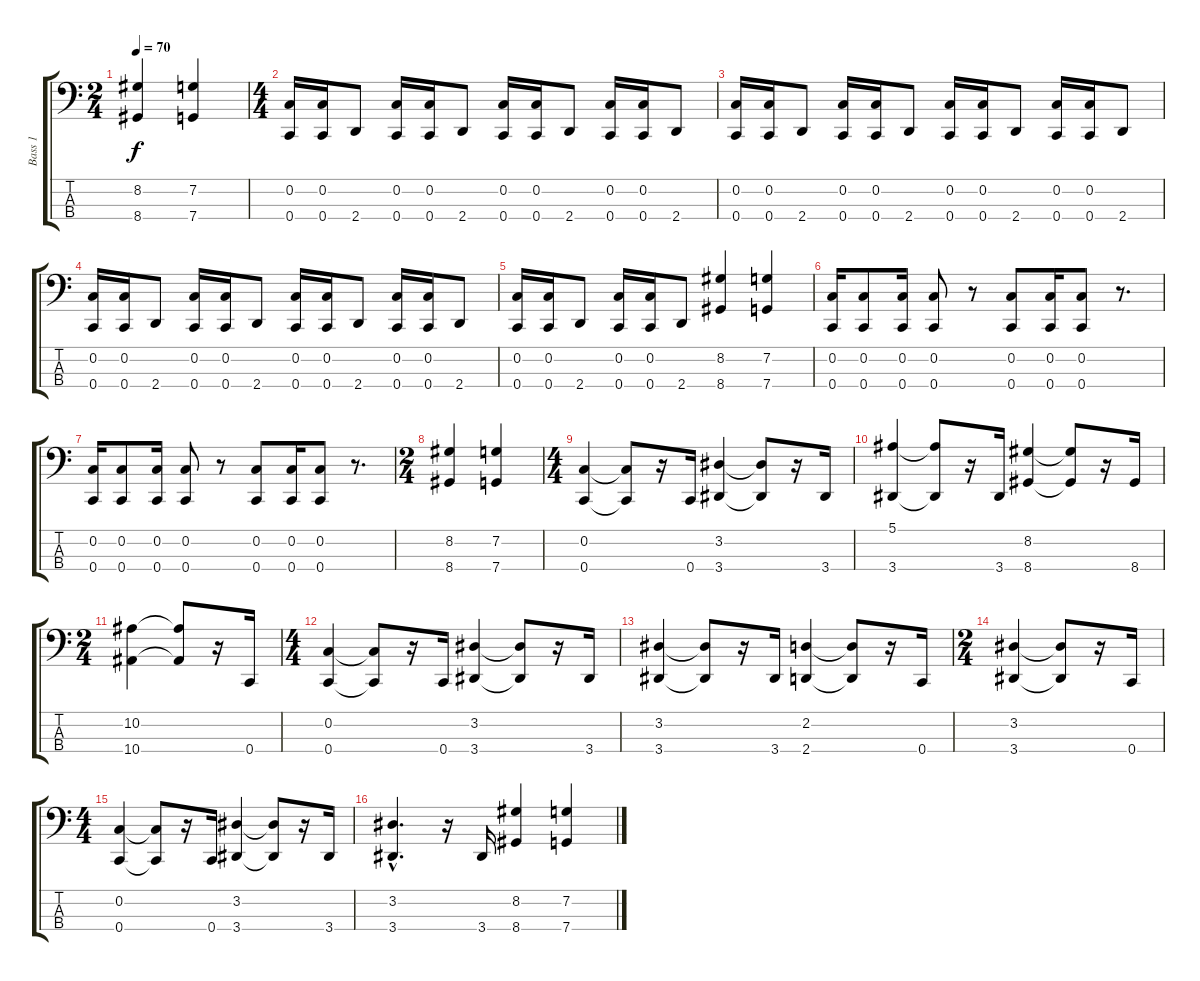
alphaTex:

\track ("Bass 1" "Bass 1") {instrument electricbassfinger}
\staff {score tabs}
\tuning (F2 C2 G1 C1) {hide}
\ts (2 4)
\tempo 70
\clef f4
\ks c
(8.2 8.4).4{dy f} (7.2 7.4).4 |
\ts (4 4)
(0.2 0.4).16 (0.2 0.4).16 2.4.8 (0.2 0.4).16 (0.2 0.4).16 2.4.8 (0.2 0.4).16 (0.2 0.4).16 2.4.8 (0.2 0.4).16 (0.2 0.4).16 2.4.8 |
(0.2 0.4).16 (0.2 0.4).16 2.4.8 (0.2 0.4).16 (0.2 0.4).16 2.4.8 (0.2 0.4).16 (0.2 0.4).16 2.4.8 (0.2 0.4).16 (0.2 0.4).16 2.4.8 |
(0.2 0.4).16 (0.2 0.4).16 2.4.8 (0.2 0.4).16 (0.2 0.4).16 2.4.8 (0.2 0.4).16 (0.2 0.4).16 2.4.8 (0.2 0.4).16 (0.2 0.4).16 2.4.8 |
(0.2 0.4).16 (0.2 0.4).16 2.4.8 (0.2 0.4).16 (0.2 0.4).16 2.4.8 (8.2 8.4).4 (7.2 7.4).4 |
(0.2 0.4).16 (0.2 0.4).8 (0.2 0.4).16 (0.2 0.4).8 r.8 (0.2 0.4).8 (0.2 0.4).16 (0.2 0.4).8 r.8{d} |
(0.2 0.4).16 (0.2 0.4).8 (0.2 0.4).16 (0.2 0.4).8 r.8 (0.2 0.4).8 (0.2 0.4).16 (0.2 0.4).8 r.8{d} |
\ts (2 4)
(8.2 8.4).4 (7.2 7.4).4 |
\ts (4 4)
(0.2 0.4).4 (0.2{t} 0.4{t}).8 r.16 0.4.16 (3.2 3.4).4 (3.2{t} 3.4{t}).8 r.16 3.4.16 |
(5.1 3.4).4 (5.1{t} 3.4{t}).8 r.16 3.4.16 (8.2 8.4).4 (8.2{t} 8.4{t}).8 r.16 8.4.16 |
\ts (2 4)
(10.2 10.4).4 (10.2{t} 10.4{t}).8 r.16 0.4.16 |
\ts (4 4)
(0.2 0.4).4 (0.2{t} 0.4{t}).8 r.16 0.4.16 (3.2 3.4).4 (3.2{t} 3.4{t}).8 r.16 3.4.16 |
(3.2 3.4).4 (3.2{t} 3.4{t}).8 r.16 3.4.16 (2.2 2.4).4 (2.2{t} 2.4{t}).8 r.16 0.4.16 |
\ts (2 4)
(3.2 3.4).4 (3.2{t} 3.4{t}).8 r.16 0.4.16 |
\ts (4 4)
(0.2 0.4).4 (0.2{t} 0.4{t}).8 r.16 0.4.16 (3.2 3.4).4 (3.2{t} 3.4{t}).8 r.16 3.4.16 |
(3.2{hac} 3.4{hac}).4{d} r.16 3.4.16 (8.2 8.4).4 (7.2 7.4).4
